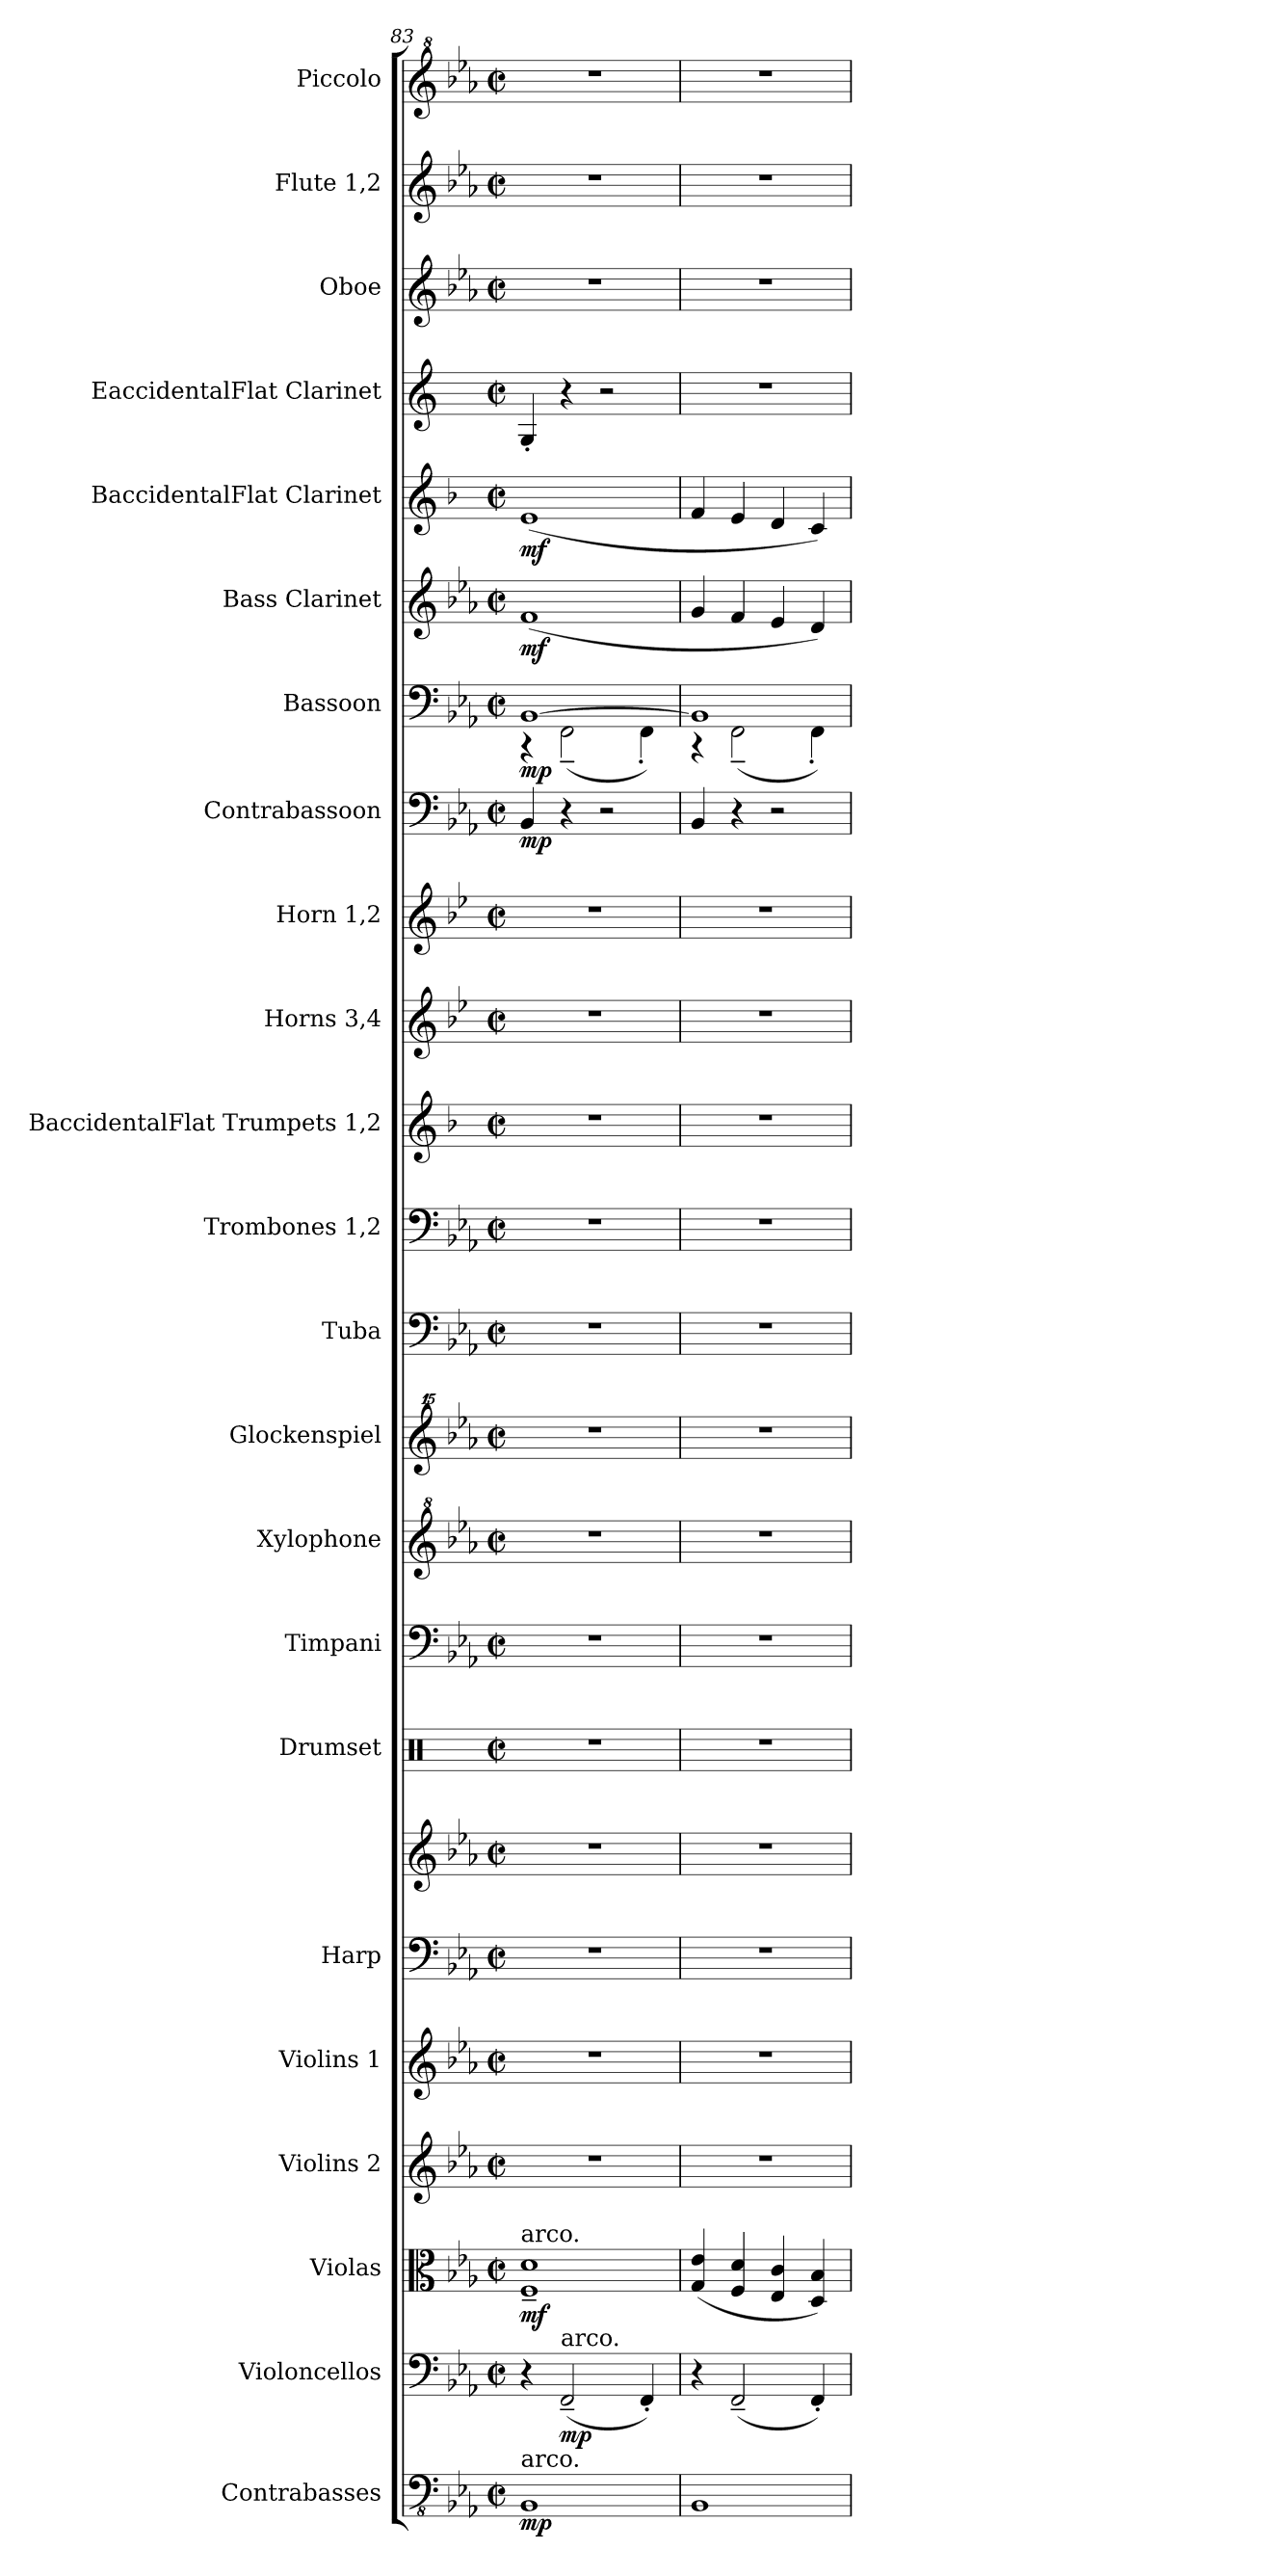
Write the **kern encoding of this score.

**kern	**dynam	**kern	**dynam	**kern	**dynam	**kern	**kern	**kern	**kern	**kern	**kern	**kern	**kern	**kern	**kern	**kern	**kern	**kern	**kern	**dynam	**kern	**dynam	**kern	**dynam	**kern	**dynam	**kern	**kern	**kern	**kern
*part23	*part23	*part22	*part22	*part21	*part21	*part20	*part19	*part18	*part18	*part17	*part16	*part15	*part14	*part13	*part12	*part11	*part10	*part9	*part8	*part8	*part7	*part7	*part6	*part6	*part5	*part5	*part4	*part3	*part2	*part1
*staff24	*staff24	*staff23	*staff23	*staff22	*staff22	*staff21	*staff20	*staff19	*staff18	*staff17	*staff16	*staff15	*staff14	*staff13	*staff12	*staff11	*staff10	*staff9	*staff8	*staff8	*staff7	*staff7	*staff6	*staff6	*staff5	*staff5	*staff4	*staff3	*staff2	*staff1
*I"Contrabasses	*	*I"Violoncellos	*	*I"Violas	*	*I"Violins 2	*I"Violins 1	*I"Harp	*	*I"Drumset	*I"Timpani	*I"Xylophone	*I"Glockenspiel	*I"Tuba	*I"Trombones 1,2	*I"BaccidentalFlat Trumpets 1,2	*I"Horns 3,4	*I"Horn 1,2	*I"Contrabassoon	*	*I"Bassoon	*	*I"Bass Clarinet	*	*I"BaccidentalFlat Clarinet	*	*I"EaccidentalFlat Clarinet	*I"Oboe	*I"Flute 1,2	*I"Piccolo
*I'Cbs.	*	*I'Vlcs.	*	*I'Vlas.	*	*I'Vlns. 2	*I'Vlns. 1	*I'Hrp.	*	*I'Drs.	*I'Timp.	*I'Xyl.	*I'Glk.	*I'Tu.	*I'Trbs. 1,2	*I'BaccidentalFlat Tpts. 1,2	*I'Hns. 3,4	*	*I'Cbsn.	*	*I'Bsn.	*	*I'B. Cl.	*	*I'BaccidentalFlat Cl.	*	*I'EaccidentalFlat Cl.	*I'Ob.	*I'Fl. 1, 2	*I'Picc.
*clefFv4	*	*clefF4	*	*clefC3	*	*clefG2	*clefG2	*clefF4	*clefG2	*clefX	*clefF4	*clefG^2	*clefG^^2	*clefF4	*clefF4	*clefG2	*clefG2	*clefG2	*clefF4	*	*clefF4	*	*clefG2	*	*clefG2	*	*clefG2	*clefG2	*clefG2	*clefG^2
*	*	*	*	*	*	*	*	*	*	*	*	*	*	*	*	*ITrd1c2	*ITrd4c7	*ITrd4c7	*ITrd7c12	*	*	*	*ITrd8c14	*	*ITrd1c2	*	*ITrd-2c-3	*	*	*ITrd-7c-12
*k[b-e-a-]	*	*k[b-e-a-]	*	*k[b-e-a-]	*	*k[b-e-a-]	*k[b-e-a-]	*k[b-e-a-]	*k[b-e-a-]	*k[]	*k[b-e-a-]	*k[b-e-a-]	*k[b-e-a-]	*k[b-e-a-]	*k[b-e-a-]	*k[b-e-a-]	*k[b-e-a-]	*k[b-e-a-]	*k[b-e-a-]	*	*k[b-e-a-]	*	*k[b-e-a-]	*	*k[b-e-a-]	*	*k[b-e-a-]	*k[b-e-a-]	*k[b-e-a-]	*k[b-e-a-]
*M4/4	*	*M4/4	*	*M4/4	*	*M4/4	*M4/4	*M4/4	*M4/4	*M4/4	*M4/4	*M4/4	*M4/4	*M4/4	*M4/4	*M4/4	*M4/4	*M4/4	*M4/4	*	*M4/4	*	*M4/4	*	*M4/4	*	*M4/4	*M4/4	*M4/4	*M4/4
*met(c|)	*	*met(c|)	*	*met(c|)	*	*met(c|)	*met(c|)	*met(c|)	*met(c|)	*met(c|)	*met(c|)	*met(c|)	*met(c|)	*met(c|)	*met(c|)	*met(c|)	*met(c|)	*met(c|)	*met(c|)	*	*met(c|)	*	*met(c|)	*	*met(c|)	*	*met(c|)	*met(c|)	*met(c|)	*met(c|)
=83	=83	=83	=83	=83	=83	=83	=83	=83	=83	=83	=83	=83	=83	=83	=83	=83	=83	=83	=83	=83	=83	=83	=83	=83	=83	=83	=83	=83	=83	=83
*	*	*	*	*	*	*	*	*	*	*	*	*	*	*	*	*	*	*	*	*	*^	*	*	*	*	*	*	*	*	*
!	!	!	!	!LO:TX:a:t=arco.	!	!	!	!	!	!	!	!	!	!	!	!	!	!	!	!	!	!	!	!	!	!	!	!	!	!	!
!LO:TX:a:t=arco.	!	!	!	!	!	!	!	!	!	!	!	!	!	!	!	!	!	!	!	!	!	!	!	!	!	!	!	!	!	!	!
!	!LO:DY:b	!	!	!	!LO:DY:b	!	!	!	!	!	!	!	!	!	!	!	!	!	!	!LO:DY:b	!	!	!LO:DY:b	!	!LO:DY:b	!	!LO:DY:b	!	!	!	!
1BBB-	mp	4r	.	1F~ 1d~	mf	1r	1r	1r	1r	1r	1r	1r	1r	1r	1r	1r	1r	1r	4BBB-/	mp	[1BB-	4r	mp	(1F	mf	(1d	mf	4B-'/	1r	1r	1r
!	!	!LO:TX:a:t=arco.	!	!	!	!	!	!	!	!	!	!	!	!	!	!	!	!	!	!	!	!	!	!	!	!	!	!	!	!	!
!	!	!	!LO:DY:b	!	!	!	!	!	!	!	!	!	!	!	!	!	!	!	!	!	!	!	!	!	!	!	!	!	!	!	!
.	.	(2FF~/	mp	.	.	.	.	.	.	.	.	.	.	.	.	.	.	.	4r	.	.	(2FF~\	.	.	.	.	.	4r	.	.	.
.	.	.	.	.	.	.	.	.	.	.	.	.	.	.	.	.	.	.	2r	.	.	.	.	.	.	.	.	2r	.	.	.
.	.	4FF'/)	.	.	.	.	.	.	.	.	.	.	.	.	.	.	.	.	.	.	.	4FF'\)	.	.	.	.	.	.	.	.	.
=84	=84	=84	=84	=84	=84	=84	=84	=84	=84	=84	=84	=84	=84	=84	=84	=84	=84	=84	=84	=84	=84	=84	=84	=84	=84	=84	=84	=84	=84	=84	=84
1BBB-	.	4r	.	(4G/ 4e-/	.	1r	1r	1r	1r	1r	1r	1r	1r	1r	1r	1r	1r	1r	4BBB-/	.	1BB-]	4r	.	4G/	.	4e-/	.	1r	1r	1r	1r
.	.	(2FF~/	.	4F/ 4d/	.	.	.	.	.	.	.	.	.	.	.	.	.	.	4r	.	.	(2FF~\	.	4F/	.	4d/	.	.	.	.	.
.	.	.	.	4E-/ 4c/	.	.	.	.	.	.	.	.	.	.	.	.	.	.	2r	.	.	.	.	4E-/	.	4c/	.	.	.	.	.
.	.	4FF'/)	.	4D/ 4B-/)	.	.	.	.	.	.	.	.	.	.	.	.	.	.	.	.	.	4FF'\)	.	4D/)	.	4B-/)	.	.	.	.	.
*	*	*	*	*	*	*	*	*	*	*	*	*	*	*	*	*	*	*	*	*	*v	*v	*	*	*	*	*	*	*	*	*
=	=	=	=	=	=	=	=	=	=	=	=	=	=	=	=	=	=	=	=	=	=	=	=	=	=	=	=	=	=	=
*-	*-	*-	*-	*-	*-	*-	*-	*-	*-	*-	*-	*-	*-	*-	*-	*-	*-	*-	*-	*-	*-	*-	*-	*-	*-	*-	*-	*-	*-	*-
